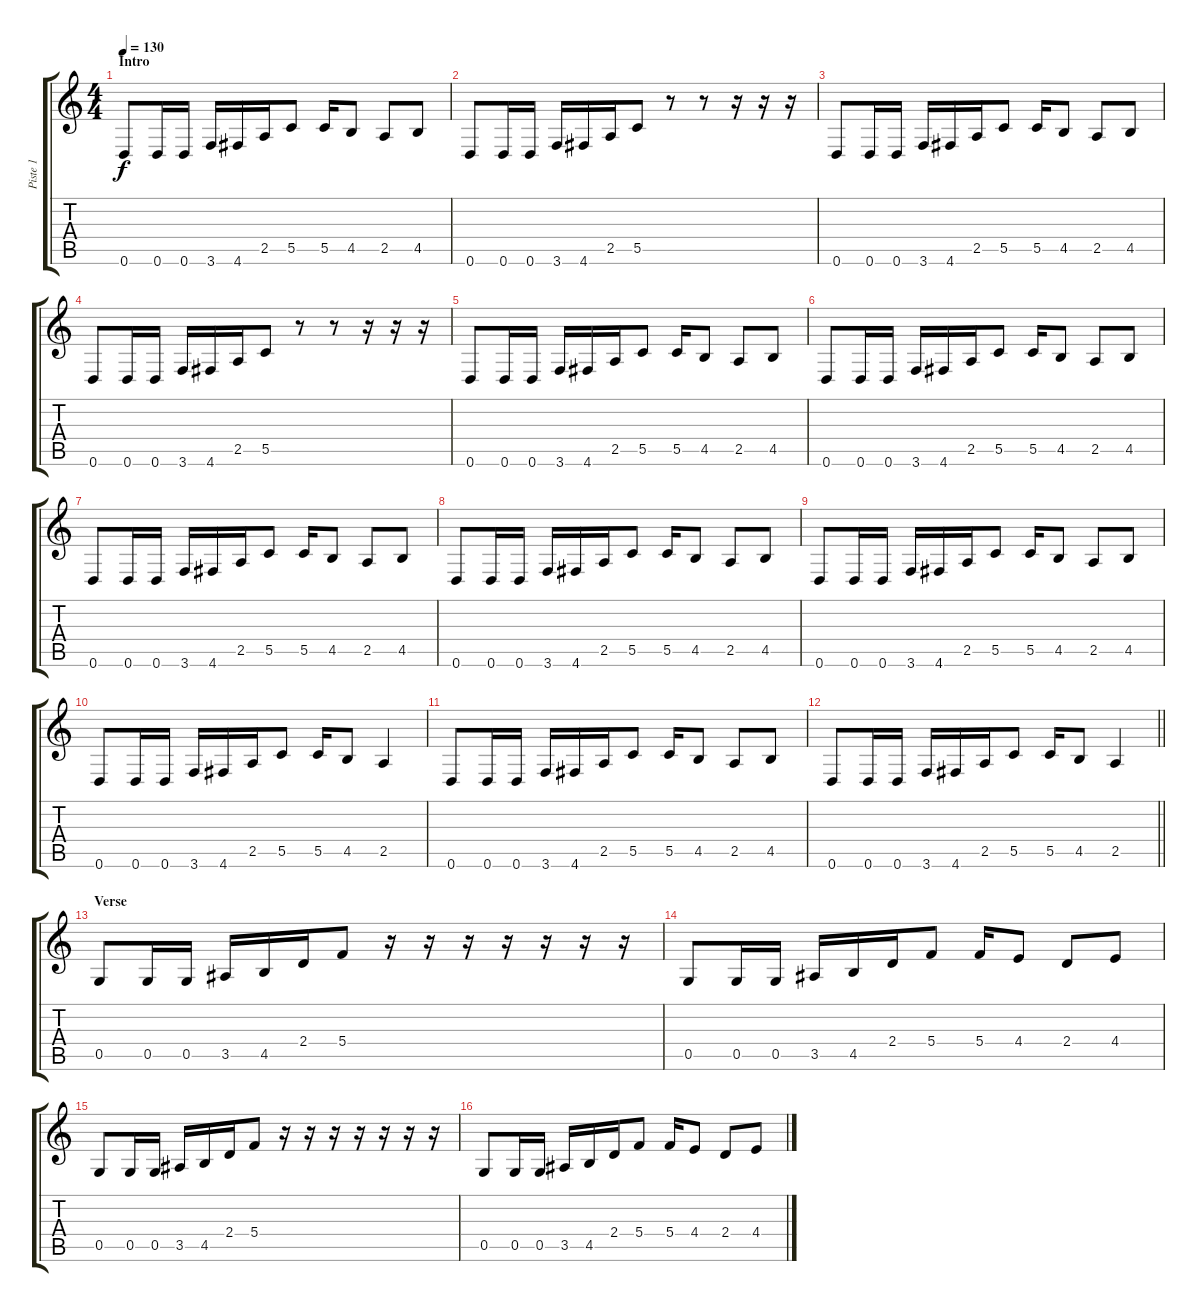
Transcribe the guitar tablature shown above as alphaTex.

\track ("Piste 1" "Piste 1") {instrument distortionguitar}
\staff {score tabs}
\tuning (D4 A3 F3 C3 G2 D2) {hide}
\ts (4 4)
\section ("" "Intro")
\tempo 130
\clef g2
\ks c
0.6.8{dy f instrument distortionguitar} 0.6.16 0.6.16 3.6.16 4.6.16 2.5.16 5.5.8 5.5.16 4.5.8 2.5.8 4.5.8 |
0.6.8 0.6.16 0.6.16 3.6.16 4.6.16 2.5.16 5.5.8 r.8 r.8 r.16 r.16 r.16 |
0.6.8 0.6.16 0.6.16 3.6.16 4.6.16 2.5.16 5.5.8 5.5.16 4.5.8 2.5.8 4.5.8 |
0.6.8 0.6.16 0.6.16 3.6.16 4.6.16 2.5.16 5.5.8 r.8 r.8 r.16 r.16 r.16 |
0.6.8 0.6.16 0.6.16 3.6.16 4.6.16 2.5.16 5.5.8 5.5.16 4.5.8 2.5.8 4.5.8 |
0.6.8 0.6.16 0.6.16 3.6.16 4.6.16 2.5.16 5.5.8 5.5.16 4.5.8 2.5.8 4.5.8 |
0.6.8 0.6.16 0.6.16 3.6.16 4.6.16 2.5.16 5.5.8 5.5.16 4.5.8 2.5.8 4.5.8 |
0.6.8 0.6.16 0.6.16 3.6.16 4.6.16 2.5.16 5.5.8 5.5.16 4.5.8 2.5.8 4.5.8 |
0.6.8 0.6.16 0.6.16 3.6.16 4.6.16 2.5.16 5.5.8 5.5.16 4.5.8 2.5.8 4.5.8 |
0.6.8 0.6.16 0.6.16 3.6.16 4.6.16 2.5.16 5.5.8 5.5.16 4.5.8 2.5.4 |
0.6.8 0.6.16 0.6.16 3.6.16 4.6.16 2.5.16 5.5.8 5.5.16 4.5.8 2.5.8 4.5.8 |
\barLineRight lightlight
0.6.8 0.6.16 0.6.16 3.6.16 4.6.16 2.5.16 5.5.8 5.5.16 4.5.8 2.5.4 |
\section ("" "Verse")
0.5.8 0.5.16 0.5.16 3.5.16 4.5.16 2.4.16 5.4.8 r.16 r.16 r.16 r.16 r.16 r.16 r.16 |
0.5.8 0.5.16 0.5.16 3.5.16 4.5.16 2.4.16 5.4.8 5.4.16 4.4.8 2.4.8 4.4.8 |
0.5.8 0.5.16 0.5.16 3.5.16 4.5.16 2.4.16 5.4.8 r.16 r.16 r.16 r.16 r.16 r.16 r.16 |
0.5.8 0.5.16 0.5.16 3.5.16 4.5.16 2.4.16 5.4.8 5.4.16 4.4.8 2.4.8 4.4.8
